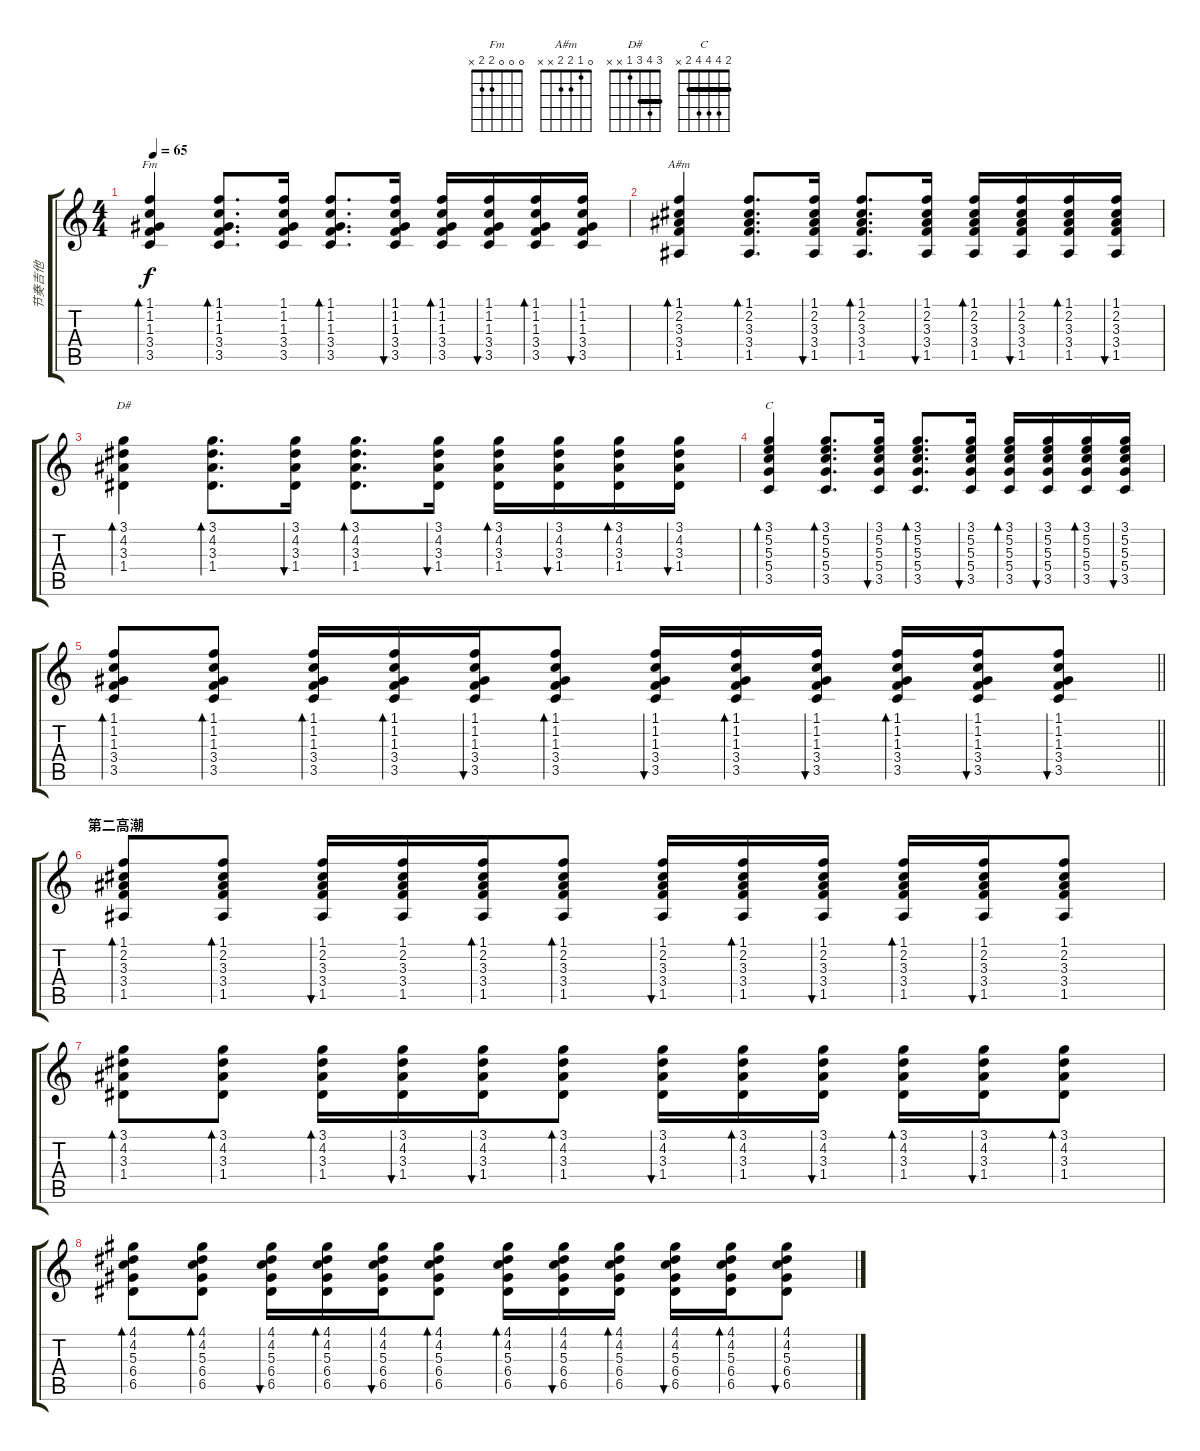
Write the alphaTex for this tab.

\track ("节奏吉他" "节奏吉他") {instrument acousticguitarsteel}
\staff {score tabs}
\tuning (E4 B3 G3 D3 A2 E2) {hide}
\chord ("Fm" 0 0 0 2 2 x)
\chord ("A#m" 0 1 2 2 x x)
\chord ("D#" 3 4 3 1 x x) {barre 3}
\chord ("C" 2 4 4 4 2 x) {barre 2}
\ts (4 4)
\tempo 65
\clef g2
\ks c
(1.1 1.2 1.3 3.4 3.5).4{bd 60 ch "Fm" dy f} (1.1 1.2 1.3 3.4 3.5).8{d bd 60} (1.1 1.2 1.3 3.4 3.5).16 (1.1 1.2 1.3 3.4 3.5).8{d bd 60} (1.1 1.2 1.3 3.4 3.5).16{bu 60} (1.1 1.2 1.3 3.4 3.5).16{bd 60} (1.1 1.2 1.3 3.4 3.5).16{bu 60} (1.1 1.2 1.3 3.4 3.5).16{bd 60} (1.1 1.2 1.3 3.4 3.5).16{bu 60} |
(1.1 2.2 3.3 3.4 1.5).4{bd 60 ch "A#m"} (1.1 2.2 3.3 3.4 1.5).8{d bd 60} (1.1 2.2 3.3 3.4 1.5).16{bu 60} (1.1 2.2 3.3 3.4 1.5).8{d bd 60} (1.1 2.2 3.3 3.4 1.5).16{bu 60} (1.1 2.2 3.3 3.4 1.5).16{bd 60} (1.1 2.2 3.3 3.4 1.5).16{bu 60} (1.1 2.2 3.3 3.4 1.5).16{bd 60} (1.1 2.2 3.3 3.4 1.5).16{bu 60} |
(3.1 4.2 3.3 1.4).4{bd 60 ch "D#"} (3.1 4.2 3.3 1.4).8{d bd 60} (3.1 4.2 3.3 1.4).16{bu 60} (3.1 4.2 3.3 1.4).8{d bd 60} (3.1 4.2 3.3 1.4).16{bu 60} (3.1 4.2 3.3 1.4).16{bd 60} (3.1 4.2 3.3 1.4).16{bu 60} (3.1 4.2 3.3 1.4).16{bd 60} (3.1 4.2 3.3 1.4).16{bu 60} |
(3.1 5.2 5.3 5.4 3.5).4{bd 60 ch "C"} (3.1 5.2 5.3 5.4 3.5).8{d bd 60} (3.1 5.2 5.3 5.4 3.5).16{bu 60} (3.1 5.2 5.3 5.4 3.5).8{d bd 60} (3.1 5.2 5.3 5.4 3.5).16{bu 60} (3.1 5.2 5.3 5.4 3.5).16{bd 60} (3.1 5.2 5.3 5.4 3.5).16{bu 60} (3.1 5.2 5.3 5.4 3.5).16{bd 60} (3.1 5.2 5.3 5.4 3.5).16{bu 60} |
\barLineRight lightlight
(1.1 1.2 1.3 3.4 3.5).8{bd 60} (1.1 1.2 1.3 3.4 3.5).8{bd 60} (1.1 1.2 1.3 3.4 3.5).16{bd 60} (1.1 1.2 1.3 3.4 3.5).16{bd 60} (1.1 1.2 1.3 3.4 3.5).16{bu 60} (1.1 1.2 1.3 3.4 3.5).8{bd 60} (1.1 1.2 1.3 3.4 3.5).16{bu 60} (1.1 1.2 1.3 3.4 3.5).16{bd 60} (1.1 1.2 1.3 3.4 3.5).16{bu 60} (1.1 1.2 1.3 3.4 3.5).16{bd 60} (1.1 1.2 1.3 3.4 3.5).16{bu 60} (1.1 1.2 1.3 3.4 3.5).8{bu 60} |
\section ("" "第二高潮")
(1.1 2.2 3.3 3.4 1.5).8{bd 60} (1.1 2.2 3.3 3.4 1.5).8{bd 60} (1.1 2.2 3.3 3.4 1.5).16{bu 60} (1.1 2.2 3.3 3.4 1.5).16 (1.1 2.2 3.3 3.4 1.5).16{bd 60} (1.1 2.2 3.3 3.4 1.5).8{bd 60} (1.1 2.2 3.3 3.4 1.5).16{bu 60} (1.1 2.2 3.3 3.4 1.5).16{bd 60} (1.1 2.2 3.3 3.4 1.5).16{bu 60} (1.1 2.2 3.3 3.4 1.5).16{bd 60} (1.1 2.2 3.3 3.4 1.5).16{bu 60} (1.1 2.2 3.3 3.4 1.5).8 |
(3.1 4.2 3.3 1.4).8{bd 60} (3.1 4.2 3.3 1.4).8{bd 60} (3.1 4.2 3.3 1.4).16{bd 60} (3.1 4.2 3.3 1.4).16{bu 60} (3.1 4.2 3.3 1.4).16{bu 60} (3.1 4.2 3.3 1.4).8{bd 60} (3.1 4.2 3.3 1.4).16{bu 60} (3.1 4.2 3.3 1.4).16{bd 60} (3.1 4.2 3.3 1.4).16{bu 60} (3.1 4.2 3.3 1.4).16{bd 60} (3.1 4.2 3.3 1.4).16{bu 60} (3.1 4.2 3.3 1.4).8{bd 60} |
(4.1 4.2 5.3 6.4 6.5).8{bd 60} (4.1 4.2 5.3 6.4 6.5).8{bd 60} (4.1 4.2 5.3 6.4 6.5).16{bu 60} (4.1 4.2 5.3 6.4 6.5).16{bd 60} (4.1 4.2 5.3 6.4 6.5).16{bu 60} (4.1 4.2 5.3 6.4 6.5).8{bd 60} (4.1 4.2 5.3 6.4 6.5).16{bd 60} (4.1 4.2 5.3 6.4 6.5).16{bu 60} (4.1 4.2 5.3 6.4 6.5).16{bd 60} (4.1 4.2 5.3 6.4 6.5).16{bu 60} (4.1 4.2 5.3 6.4 6.5).16{bd 60} (4.1 4.2 5.3 6.4 6.5).8{bu 60}
